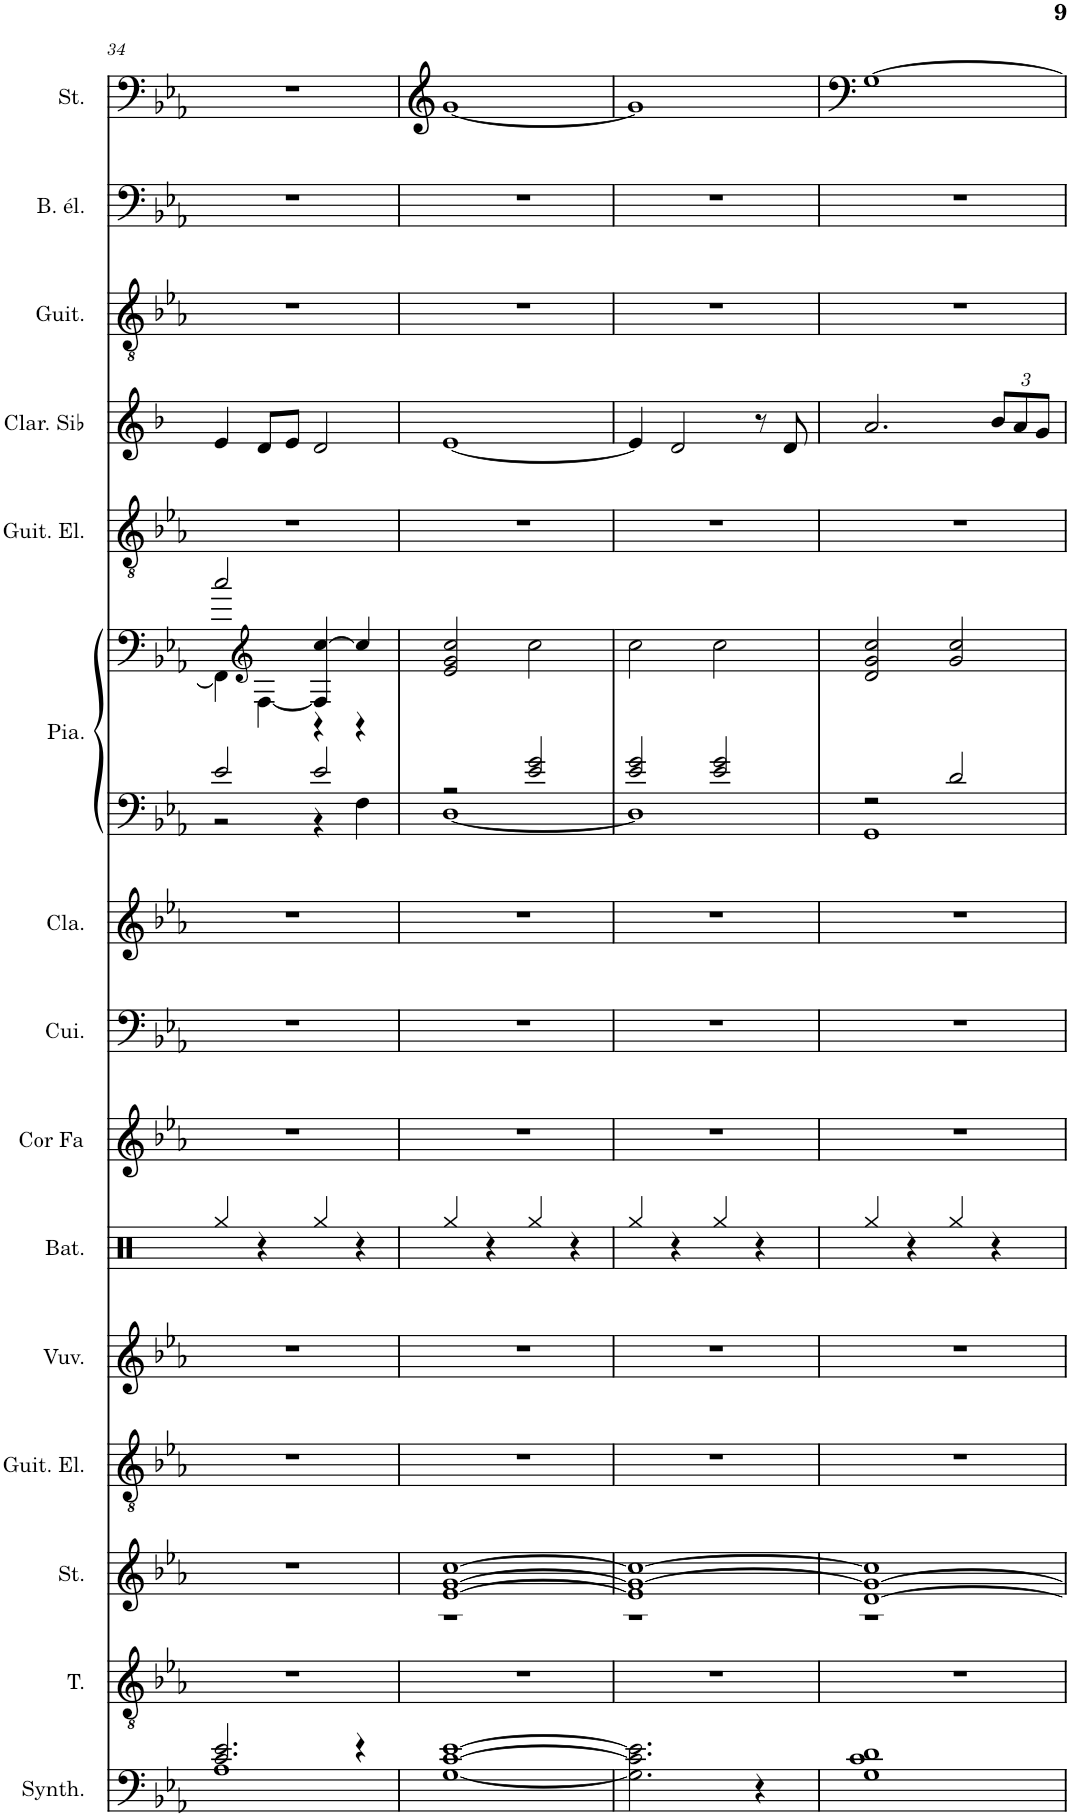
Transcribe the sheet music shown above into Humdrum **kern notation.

**kern	**kern	**kern	**kern	**kern	**kern	**kern	**kern	**kern	**kern	**kern	**kern	**kern	**kern	**kern	**kern
*part15	*part14	*part13	*part12	*part11	*part10	*part9	*part8	*part7	*part6	*part6	*part5	*part4	*part3	*part2	*part1
*staff16	*staff15	*staff14	*staff13	*staff12	*staff11	*staff10	*staff9	*staff8	*staff7	*staff6	*staff5	*staff4	*staff3	*staff2	*staff1
*I"Synthétiseur d'instruments à cordes	*I"Ténor	*I"Cordes	*I"Guitare électrique	*I"Vuvuzela	*I"Batterie	*I"Cor en Fa	*I"Cuivres	*I"Clavecin	*I"Piano	*	*I"Guitare électrique	*I"Clarinette en Sib	*I"Guitare acoustique	*I"Basse électrique à 5 cordes	*I"Cordes, Adele - Skyfall
*I'Synth.	*I'T.	*	*I'Guit. El.	*I'Vuv.	*I'Bat.	*I'Cor Fa	*I'Cui.	*I'Cla.	*I'Pia.	*	*I'Guit. El.	*I'Clar. Sib	*I'Guit.	*I'B. él.	*
!!LO:PB:g=z
*clefF4	*clefGv2	*clefG2	*clefGv2	*clefG2	*clefX	*clefG2	*clefF4	*clefG2	*clefF4	*clefF4	*clefGv2	*clefG2	*clefGv2	*clefF4	*clefF4
*	*	*	*	*Trd1c2	*	*Trd4c7	*	*	*	*	*	*Trd1c2	*	*Trd7c12	*
*k[b-e-a-]	*k[b-e-a-]	*k[b-e-a-]	*k[b-e-a-]	*k[b-e-a-]	*k[]	*k[b-e-a-]	*k[b-e-a-]	*k[b-e-a-]	*k[b-e-a-]	*k[b-e-a-]	*k[b-e-a-]	*k[b-]	*k[b-e-a-]	*k[b-e-a-]	*k[b-e-a-]
*M4/4	*M4/4	*M4/4	*M4/4	*M4/4	*M4/4	*M4/4	*M4/4	*M4/4	*M4/4	*M4/4	*M4/4	*M4/4	*M4/4	*M4/4	*M4/4
=34	=34	=34	=34	=34	=34	=34	=34	=34	=34	=34	=34	=34	=34	=34	=34
*^	*	*	*	*	*	*	*	*	*^	*^	*	*	*	*	*
2.c/ 2.e-/	1A-	1r	1r	1r	1r	4Rgg/	1r	1r	1r	2e-/	2r	2cc/	4FF\]	1r	4e/	1r	1r	1r
*	*	*	*	*	*	*	*	*	*	*	*	*clefG2	*	*	*	*	*	*
.	.	.	.	.	.	4r	.	.	.	.	.	.	[4F\	.	8d/L	.	.	.
.	.	.	.	.	.	.	.	.	.	.	.	.	.	.	8e/J	.	.	.
.	.	.	.	.	.	4Rgg/	.	.	.	2e-/	4r	4F/] [4cc/	4r	.	2d/	.	.	.
4r	.	.	.	.	.	4r	.	.	.	.	4F\	4cc/]	4r	.	.	.	.	.
*v	*v	*	*	*	*	*	*	*	*	*	*	*v	*v	*	*	*	*	*
=35	=35	=35	=35	=35	=35	=35	=35	=35	=35	=35	=35	=35	=35	=35	=35	=35
*	*	*^	*	*	*	*	*	*	*	*	*	*	*	*	*	*
[1G [1c [1e-	1r	[1e- [1g [1cc	1r	1r	1r	4Rgg/	1r	1r	1r	2r	[1D	2e-/ 2g/ 2cc/	1r	[1e	1r	1r	[1g
.	.	.	.	.	.	4r	.	.	.	.	.	.	.	.	.	.	.
.	.	.	.	.	.	4Rgg/	.	.	.	2e-/ 2g/	.	2cc\	.	.	.	.	.
.	.	.	.	.	.	4r	.	.	.	.	.	.	.	.	.	.	.
=36	=36	=36	=36	=36	=36	=36	=36	=36	=36	=36	=36	=36	=36	=36	=36	=36	=36
2.G\] 2.c\] 2.e-\]	1r	1e-] 1g_ 1cc_	1r	1r	1r	4Rgg/	1r	1r	1r	2e-/ 2g/	1D]	2cc\	1r	4e/]	1r	1r	1g]
.	.	.	.	.	.	4r	.	.	.	.	.	.	.	2d/	.	.	.
.	.	.	.	.	.	4Rgg/	.	.	.	2e-/ 2g/	.	2cc\	.	.	.	.	.
4r	.	.	.	.	.	4r	.	.	.	.	.	.	.	8r	.	.	.
.	.	.	.	.	.	.	.	.	.	.	.	.	.	8d/	.	.	.
=37	=37	=37	=37	=37	=37	=37	=37	=37	=37	=37	=37	=37	=37	=37	=37	=37	=37
1G 1c 1d	1r	[1d 1g_ 1cc]	1r	1r	1r	4Rgg/	1r	1r	1r	2r	1GG	2d/ 2g/ 2cc/	1r	2.a/	1r	1r	[1G
.	.	.	.	.	.	4r	.	.	.	.	.	.	.	.	.	.	.
.	.	.	.	.	.	4Rgg/	.	.	.	2d/	.	2g/ 2cc/	.	.	.	.	.
*	*	*	*	*	*	*	*	*	*	*	*	*	*	*Xbrackettup	*	*	*
.	.	.	.	.	.	4r	.	.	.	.	.	.	.	12b-/L	.	.	.
.	.	.	.	.	.	.	.	.	.	.	.	.	.	12a/	.	.	.
.	.	.	.	.	.	.	.	.	.	.	.	.	.	12g/J	.	.	.
*	*	*v	*v	*	*	*	*	*	*	*v	*v	*	*	*	*	*	*
=	=	=	=	=	=	=	=	=	=	=	=	=	=	=	=
*-	*-	*-	*-	*-	*-	*-	*-	*-	*-	*-	*-	*-	*-	*-	*-
